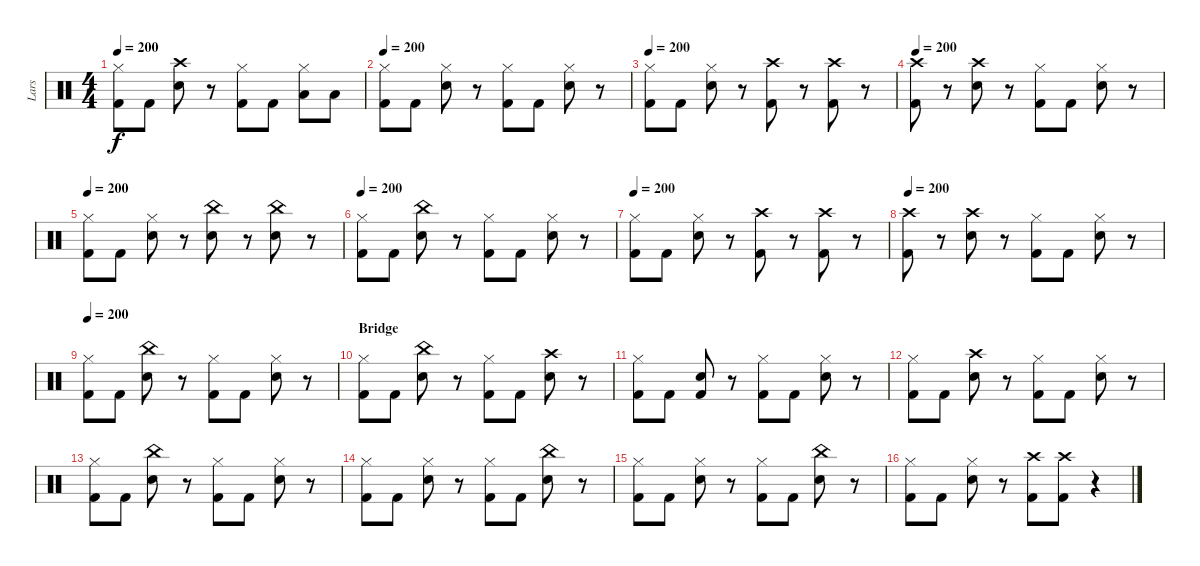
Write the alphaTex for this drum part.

\track ("Lars" "Lars") {instrument percussion}
\staff {score}
\articulation defaults
\ts (4 4)
\tempo 200
\clef neutral
\ks c
("Kick (hit) 2" "Hi-Hat (closed)").8{dy f} "Kick (hit) 2".8 ("Crash high (hit)" "Snare (hit) 2").8 r.8 ("Hi-Hat (closed)" "Kick (hit) 2").8 "Kick (hit) 2".8 ("Low Tom (hit)" "Hi-Hat (closed)").8 "Low Tom (hit)".8 |
\tempo 200
("Hi-Hat (closed)" "Kick (hit) 2").8 "Kick (hit) 2".8 ("Snare (hit) 2" "Hi-Hat (closed)").8 r.8 ("Hi-Hat (closed)" "Kick (hit) 2").8 "Kick (hit) 2".8 ("Snare (hit) 2" "Hi-Hat (closed)").8 r.8 |
\tempo 200
("Kick (hit) 2" "Hi-Hat (closed)").8 "Kick (hit) 2".8 ("Snare (hit) 2" "Hi-Hat (closed)").8 r.8 ("Crash high (hit)" "Kick (hit) 2").8 r.8 ("Crash high (hit)" "Kick (hit) 2").8 r.8 |
\tempo 200
("Kick (hit) 2" "Crash high (hit)").8 r.8 ("Crash high (hit)" "Snare (hit) 2").8 r.8 ("Hi-Hat (closed)" "Kick (hit) 2").8 "Kick (hit) 2".8 ("Hi-Hat (closed)" "Snare (hit) 2").8 r.8 |
\tempo 200
("Hi-Hat (closed)" "Kick (hit) 2").8 "Kick (hit) 2".8 ("Snare (hit) 2" "Hi-Hat (closed)").8 r.8 ("China (hit)" "Snare (hit) 2").8 r.8 ("China (hit)" "Snare (hit) 2").8 r.8 |
\tempo 200
("Hi-Hat (closed)" "Kick (hit) 2").8 "Kick (hit) 2".8 ("Snare (hit) 2" "China (hit)").8 r.8 ("Hi-Hat (closed)" "Kick (hit) 2").8 "Kick (hit) 2".8 ("Snare (hit) 2" "Hi-Hat (closed)").8 r.8 |
\tempo 200
("Kick (hit) 2" "Hi-Hat (closed)").8 "Kick (hit) 2".8 ("Snare (hit) 2" "Hi-Hat (closed)").8 r.8 ("Crash high (hit)" "Kick (hit) 2").8 r.8 ("Crash high (hit)" "Kick (hit) 2").8 r.8 |
\tempo 200
("Kick (hit) 2" "Crash high (hit)").8 r.8 ("Crash high (hit)" "Snare (hit) 2").8 r.8 ("Hi-Hat (closed)" "Kick (hit) 2").8 "Kick (hit) 2".8 ("Hi-Hat (closed)" "Snare (hit) 2").8 r.8 |
\tempo 200
("Hi-Hat (closed)" "Kick (hit) 2").8 "Kick (hit) 2".8 ("Snare (hit) 2" "China (hit)").8 r.8 ("Hi-Hat (closed)" "Kick (hit) 2").8 "Kick (hit) 2".8 ("Snare (hit) 2" "Hi-Hat (closed)").8 r.8 |
\section ("" "Bridge")
("Hi-Hat (closed)" "Kick (hit) 2").8 "Kick (hit) 2".8 ("Snare (hit) 2" "China (hit)").8 r.8 ("Hi-Hat (closed)" "Kick (hit) 2").8 "Kick (hit) 2".8 ("Snare (hit) 2" "Crash high (hit)").8 r.8 |
("Hi-Hat (closed)" "Kick (hit) 2").8 "Kick (hit) 2".8 ("Snare (hit) 2" "Kick (hit) 2").8 r.8 ("Hi-Hat (closed)" "Kick (hit) 2").8 "Kick (hit) 2".8 ("Snare (hit) 2" "Hi-Hat (closed)").8 r.8 |
("Hi-Hat (closed)" "Kick (hit) 2").8 "Kick (hit) 2".8 ("Snare (hit) 2" "Crash high (hit)").8 r.8 ("Hi-Hat (closed)" "Kick (hit) 2").8 "Kick (hit) 2".8 ("Snare (hit) 2" "Hi-Hat (closed)").8 r.8 |
("Hi-Hat (closed)" "Kick (hit) 2").8 "Kick (hit) 2".8 ("Snare (hit) 2" "China (hit)").8 r.8 ("Hi-Hat (closed)" "Kick (hit) 2").8 "Kick (hit) 2".8 ("Snare (hit) 2" "Hi-Hat (closed)").8 r.8 |
("Hi-Hat (closed)" "Kick (hit) 2").8 "Kick (hit) 2".8 ("Snare (hit) 2" "Hi-Hat (closed)").8 r.8 ("Hi-Hat (closed)" "Kick (hit) 2").8 "Kick (hit) 2".8 ("Snare (hit) 2" "China (hit)").8 r.8 |
("Hi-Hat (closed)" "Kick (hit) 2").8 "Kick (hit) 2".8 ("Snare (hit) 2" "Hi-Hat (closed)").8 r.8 ("Hi-Hat (closed)" "Kick (hit) 2").8 "Kick (hit) 2".8 ("Snare (hit) 2" "China (hit)").8 r.8 |
("Hi-Hat (closed)" "Kick (hit) 2").8 "Kick (hit) 2".8 ("Snare (hit) 2" "Hi-Hat (closed)").8 r.8 ("Crash high (hit)" "Kick (hit) 2").8 ("Crash high (hit)" "Kick (hit) 2").8 r.4
